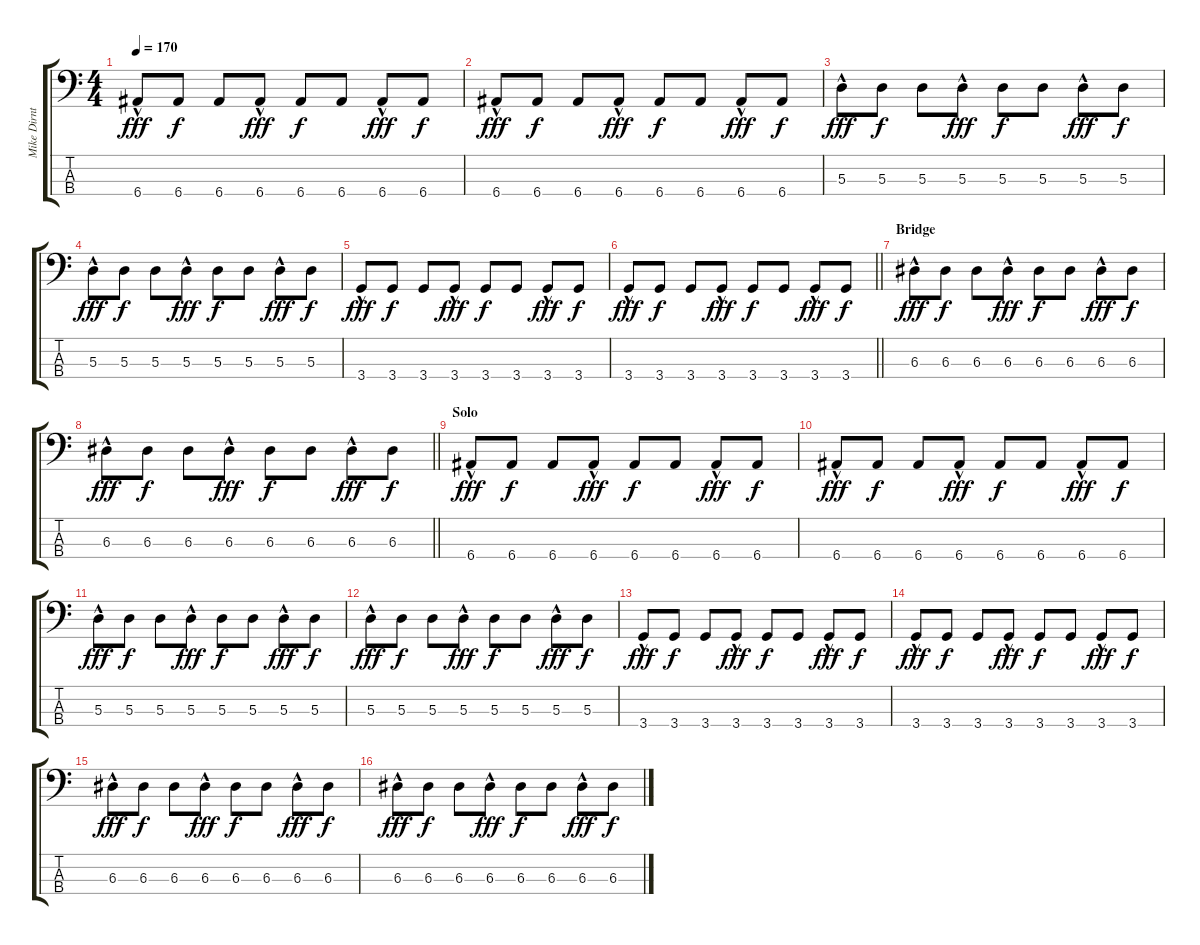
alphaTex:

\track ("Mike Dirnt" "Mike Dirnt") {instrument electricbasspick}
\staff {score tabs}
\tuning (G2 D2 A1 E1) {hide}
\ts (4 4)
\tempo 170
\clef f4
\ks c
6.4{hac}.8{dy fff} 6.4.8{dy f} 6.4.8 6.4{hac}.8{dy fff} 6.4.8{dy f} 6.4.8 6.4{hac}.8{dy fff} 6.4.8{dy f} |
6.4{hac}.8{dy fff} 6.4.8{dy f} 6.4.8 6.4{hac}.8{dy fff} 6.4.8{dy f} 6.4.8 6.4{hac}.8{dy fff} 6.4.8{dy f} |
5.3{hac}.8{dy fff} 5.3.8{dy f} 5.3.8 5.3{hac}.8{dy fff} 5.3.8{dy f} 5.3.8 5.3{hac}.8{dy fff} 5.3.8{dy f} |
5.3{hac}.8{dy fff} 5.3.8{dy f} 5.3.8 5.3{hac}.8{dy fff} 5.3.8{dy f} 5.3.8 5.3{hac}.8{dy fff} 5.3.8{dy f} |
3.4{hac}.8{dy fff} 3.4.8{dy f} 3.4.8 3.4{hac}.8{dy fff} 3.4.8{dy f} 3.4.8 3.4{hac}.8{dy fff} 3.4.8{dy f} |
\barLineRight lightlight
3.4{hac}.8{dy fff} 3.4.8{dy f} 3.4.8 3.4{hac}.8{dy fff} 3.4.8{dy f} 3.4.8 3.4{hac}.8{dy fff} 3.4.8{dy f} |
\section ("" "Bridge")
6.3{hac}.8{dy fff} 6.3.8{dy f} 6.3.8 6.3{hac}.8{dy fff} 6.3.8{dy f} 6.3.8 6.3{hac}.8{dy fff} 6.3.8{dy f} |
\barLineRight lightlight
6.3{hac}.8{dy fff} 6.3.8{dy f} 6.3.8 6.3{hac}.8{dy fff} 6.3.8{dy f} 6.3.8 6.3{hac}.8{dy fff} 6.3.8{dy f} |
\section ("" "Solo")
6.4{hac}.8{dy fff} 6.4.8{dy f} 6.4.8 6.4{hac}.8{dy fff} 6.4.8{dy f} 6.4.8 6.4{hac}.8{dy fff} 6.4.8{dy f} |
6.4{hac}.8{dy fff} 6.4.8{dy f} 6.4.8 6.4{hac}.8{dy fff} 6.4.8{dy f} 6.4.8 6.4{hac}.8{dy fff} 6.4.8{dy f} |
5.3{hac}.8{dy fff} 5.3.8{dy f} 5.3.8 5.3{hac}.8{dy fff} 5.3.8{dy f} 5.3.8 5.3{hac}.8{dy fff} 5.3.8{dy f} |
5.3{hac}.8{dy fff} 5.3.8{dy f} 5.3.8 5.3{hac}.8{dy fff} 5.3.8{dy f} 5.3.8 5.3{hac}.8{dy fff} 5.3.8{dy f} |
3.4{hac}.8{dy fff} 3.4.8{dy f} 3.4.8 3.4{hac}.8{dy fff} 3.4.8{dy f} 3.4.8 3.4{hac}.8{dy fff} 3.4.8{dy f} |
3.4{hac}.8{dy fff} 3.4.8{dy f} 3.4.8 3.4{hac}.8{dy fff} 3.4.8{dy f} 3.4.8 3.4{hac}.8{dy fff} 3.4.8{dy f} |
6.3{hac}.8{dy fff} 6.3.8{dy f} 6.3.8 6.3{hac}.8{dy fff} 6.3.8{dy f} 6.3.8 6.3{hac}.8{dy fff} 6.3.8{dy f} |
6.3{hac}.8{dy fff} 6.3.8{dy f} 6.3.8 6.3{hac}.8{dy fff} 6.3.8{dy f} 6.3.8 6.3{hac}.8{dy fff} 6.3.8{dy f}
